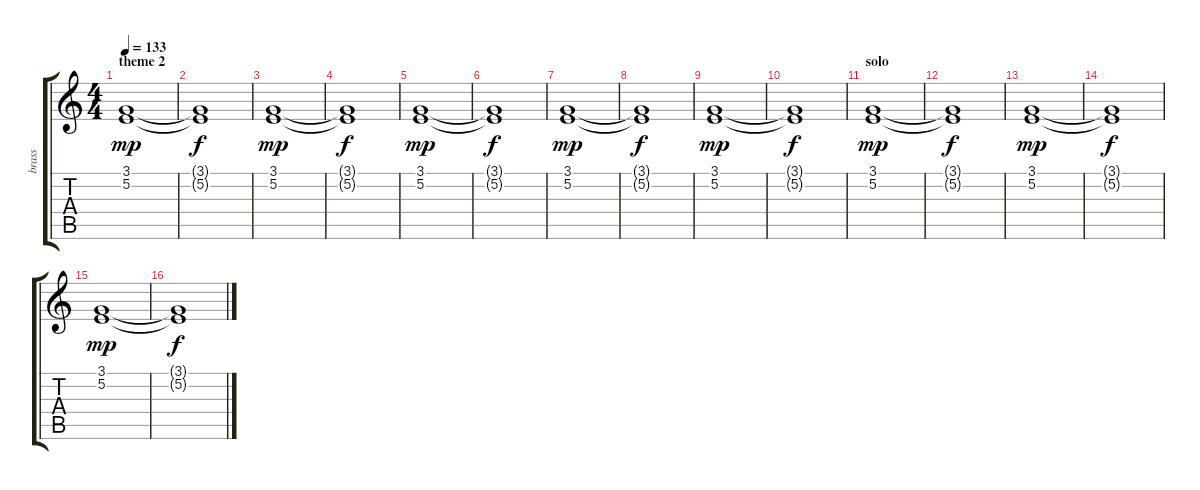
\track ("brass" "brass") {instrument trumpet}
\staff {score tabs}
\tuning (E4 B3 G3 D3 A2 E2) {hide}
\ts (4 4)
\section ("" "theme 2")
\tempo 133
\clef g2
\ks c
(3.1 5.2).1{dy mp} |
(3.1{t} 5.2{t}).1{dy f} |
(3.1 5.2).1{dy mp} |
(3.1{t} 5.2{t}).1{dy f} |
(3.1 5.2).1{dy mp} |
(3.1{t} 5.2{t}).1{dy f} |
(3.1 5.2).1{dy mp} |
(3.1{t} 5.2{t}).1{dy f} |
(3.1 5.2).1{dy mp} |
(3.1{t} 5.2{t}).1{dy f} |
\section ("" "solo")
(3.1 5.2).1{dy mp} |
(3.1{t} 5.2{t}).1{dy f} |
(3.1 5.2).1{dy mp} |
(3.1{t} 5.2{t}).1{dy f} |
(3.1 5.2).1{dy mp} |
(3.1{t} 5.2{t}).1{dy f}
